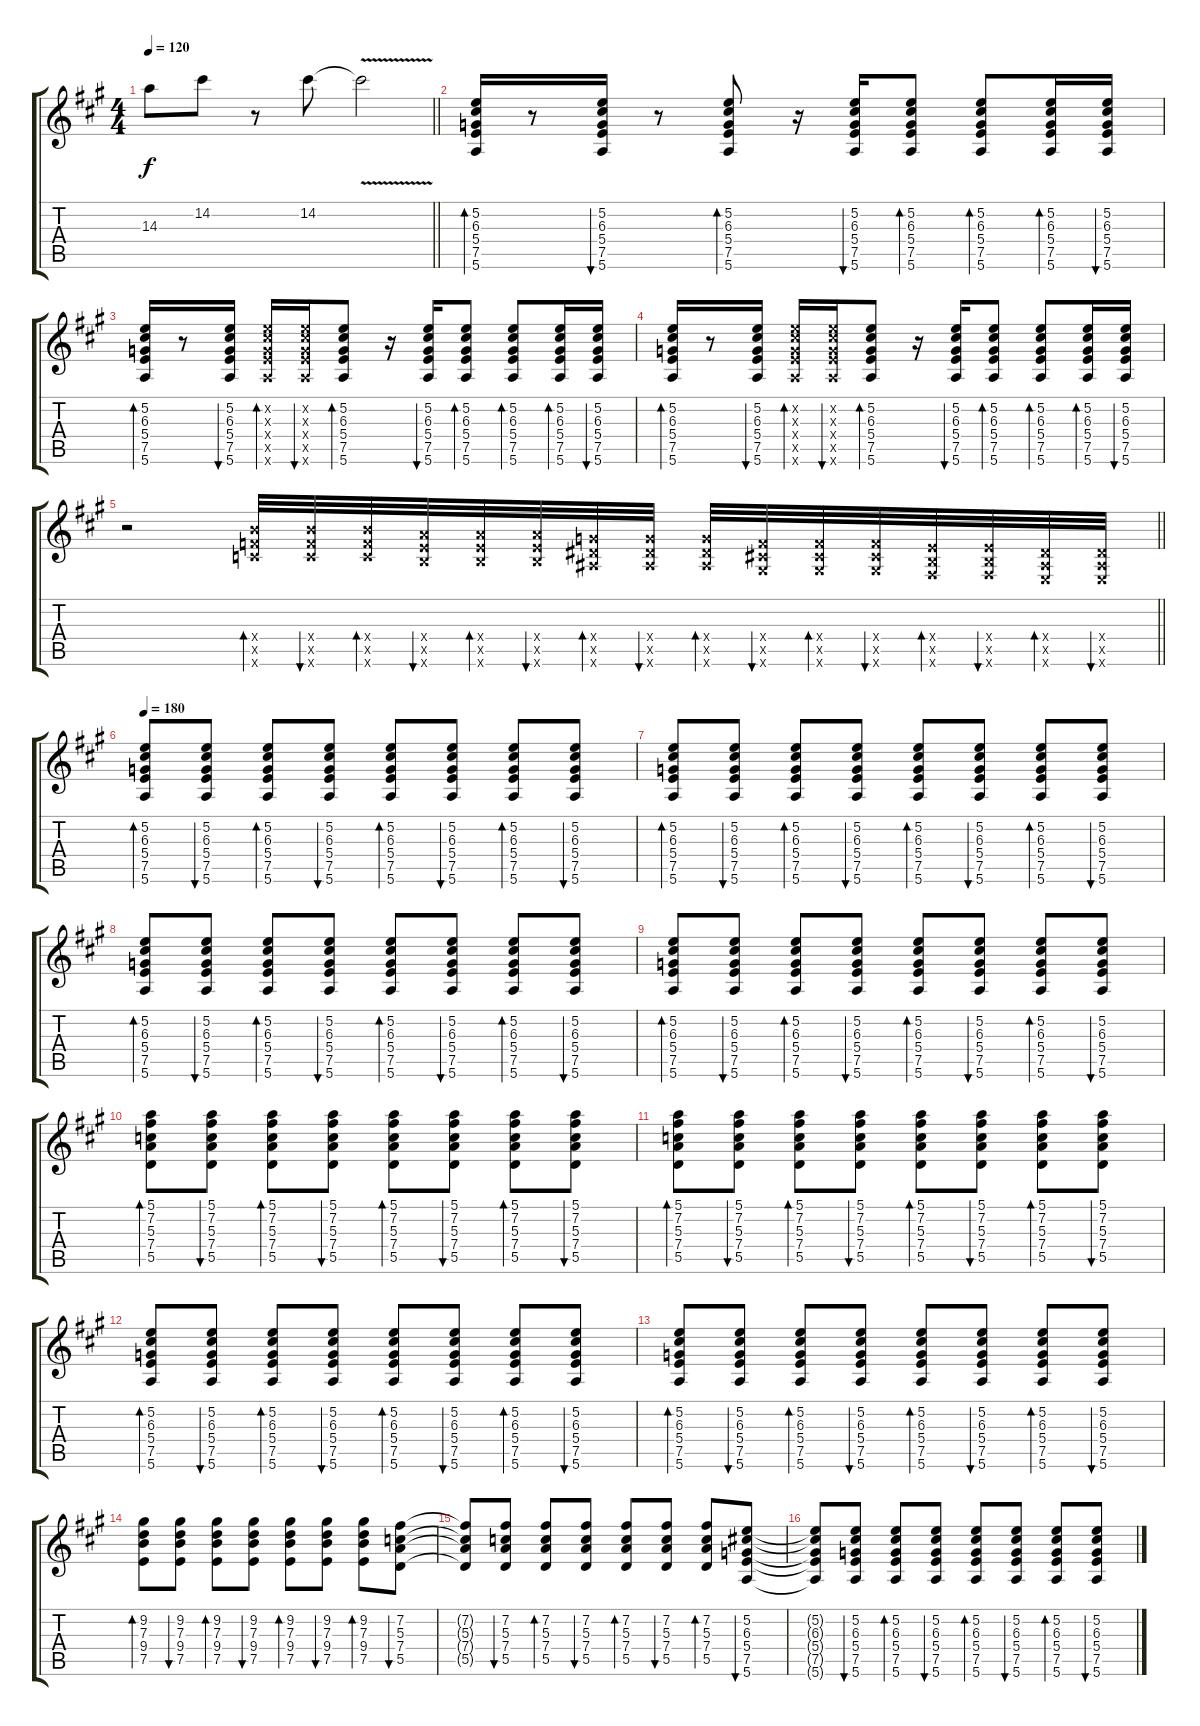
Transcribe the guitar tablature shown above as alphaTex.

\track "" {instrument acousticguitarsteel}
\staff {score tabs}
\tuning (E4 B3 G3 D3 A2 E2) {hide}
\ts (4 4)
\tempo 120
\clef g2
\barLineRight lightlight
\ks a
14.3.8{dy f} 14.2.8 r.8 14.2.8 14.2{v t}.2 |
(5.2 6.3 5.4 7.5 5.6).16{bd 30} r.8 (5.2 6.3 5.4 7.5 5.6).16{bu 30} r.8 (5.2 6.3 5.4 7.5 5.6).8{bd 30} r.16 (5.2 6.3 5.4 7.5 5.6).16{bu 30} (5.2 6.3 5.4 7.5 5.6).8{bd 30} (5.2 6.3 5.4 7.5 5.6).8{bd 30} (5.2 6.3 5.4 7.5 5.6).16{bd 30} (5.2 6.3 5.4 7.5 5.6).16{bu 30} |
(5.2 6.3 5.4 7.5 5.6).16{bd 30} r.8 (5.2 6.3 5.4 7.5 5.6).16{bu 30} (5.2{x} 6.3{x} 5.4{x} 7.5{x} 5.6{x}).16{bd 30} (5.2{x} 6.3{x} 5.4{x} 7.5{x} 5.6{x}).16{bu 30} (5.2 6.3 5.4 7.5 5.6).8{bd 30} r.16 (5.2 6.3 5.4 7.5 5.6).16{bu 30} (5.2 6.3 5.4 7.5 5.6).8{bd 30} (5.2 6.3 5.4 7.5 5.6).8{bd 30} (5.2 6.3 5.4 7.5 5.6).16{bd 30} (5.2 6.3 5.4 7.5 5.6).16{bu 30} |
(5.2 6.3 5.4 7.5 5.6).16{bd 30} r.8 (5.2 6.3 5.4 7.5 5.6).16{bu 30} (5.2{x} 6.3{x} 5.4{x} 7.5{x} 5.6{x}).16{bd 30} (5.2{x} 6.3{x} 5.4{x} 7.5{x} 5.6{x}).16{bu 30} (5.2 6.3 5.4 7.5 5.6).8{bd 30} r.16 (5.2 6.3 5.4 7.5 5.6).16{bu 30} (5.2 6.3 5.4 7.5 5.6).8{bd 30} (5.2 6.3 5.4 7.5 5.6).8{bd 30} (5.2 6.3 5.4 7.5 5.6).16{bd 30} (5.2 6.3 5.4 7.5 5.6).16{bu 30} |
\barLineRight lightlight
r.2 (9.4{x} 8.5{x} 8.6{x}).32{bd 30} (9.4{x} 8.5{x} 8.6{x}).32{bu 30} (9.4{x} 8.5{x} 8.6{x}).32{bd 30} (7.4{x} 7.5{x} 7.6{x}).32{bu 30} (7.4{x} 7.5{x} 7.6{x}).32{bd 30} (7.4{x} 7.5{x} 7.6{x}).32{bu 30} (5.4{x} 6.5{x} 6.6{x}).32{bd 30} (5.4{x} 6.5{x} 6.6{x}).32{bu 30} (5.4{x} 6.5{x} 6.6{x}).32{bd 30} (3.4{x} 4.5{x} 4.6{x}).32{bu 30} (3.4{x} 4.5{x} 4.6{x}).32{bd 30} (3.4{x} 4.5{x} 4.6{x}).32{bu 30} (2.4{x} 2.5{x} 2.6{x}).32{bd 30} (2.4{x} 2.5{x} 2.6{x}).32{bu 30} (1.4{x} 1.5{x} 0.6{x}).32{bd 30} (1.4{x} 1.5{x} 0.6{x}).32{bu 30} |
\tempo 180
(5.2 6.3 5.4 7.5 5.6).8{bd 30} (5.2 6.3 5.4 7.5 5.6).8{bu 30} (5.2 6.3 5.4 7.5 5.6).8{bd 30} (5.2 6.3 5.4 7.5 5.6).8{bu 30} (5.2 6.3 5.4 7.5 5.6).8{bd 30} (5.2 6.3 5.4 7.5 5.6).8{bu 30} (5.2 6.3 5.4 7.5 5.6).8{bd 30} (5.2 6.3 5.4 7.5 5.6).8{bu 30} |
(5.2 6.3 5.4 7.5 5.6).8{bd 30} (5.2 6.3 5.4 7.5 5.6).8{bu 30} (5.2 6.3 5.4 7.5 5.6).8{bd 30} (5.2 6.3 5.4 7.5 5.6).8{bu 30} (5.2 6.3 5.4 7.5 5.6).8{bd 30} (5.2 6.3 5.4 7.5 5.6).8{bu 30} (5.2 6.3 5.4 7.5 5.6).8{bd 30} (5.2 6.3 5.4 7.5 5.6).8{bu 30} |
(5.2 6.3 5.4 7.5 5.6).8{bd 30} (5.2 6.3 5.4 7.5 5.6).8{bu 30} (5.2 6.3 5.4 7.5 5.6).8{bd 30} (5.2 6.3 5.4 7.5 5.6).8{bu 30} (5.2 6.3 5.4 7.5 5.6).8{bd 30} (5.2 6.3 5.4 7.5 5.6).8{bu 30} (5.2 6.3 5.4 7.5 5.6).8{bd 30} (5.2 6.3 5.4 7.5 5.6).8{bu 30} |
(5.2 6.3 5.4 7.5 5.6).8{bd 30} (5.2 6.3 5.4 7.5 5.6).8{bu 30} (5.2 6.3 5.4 7.5 5.6).8{bd 30} (5.2 6.3 5.4 7.5 5.6).8{bu 30} (5.2 6.3 5.4 7.5 5.6).8{bd 30} (5.2 6.3 5.4 7.5 5.6).8{bu 30} (5.2 6.3 5.4 7.5 5.6).8{bd 30} (5.2 6.3 5.4 7.5 5.6).8{bu 30} |
(5.1 7.2 5.3 7.4 5.5).8{bd 30} (5.1 7.2 5.3 7.4 5.5).8{bu 30} (5.1 7.2 5.3 7.4 5.5).8{bd 30} (5.1 7.2 5.3 7.4 5.5).8{bu 30} (5.1 7.2 5.3 7.4 5.5).8{bd 30} (5.1 7.2 5.3 7.4 5.5).8{bu 30} (5.1 7.2 5.3 7.4 5.5).8{bd 30} (5.1 7.2 5.3 7.4 5.5).8{bu 30} |
(5.1 7.2 5.3 7.4 5.5).8{bd 30} (5.1 7.2 5.3 7.4 5.5).8{bu 30} (5.1 7.2 5.3 7.4 5.5).8{bd 30} (5.1 7.2 5.3 7.4 5.5).8{bu 30} (5.1 7.2 5.3 7.4 5.5).8{bd 30} (5.1 7.2 5.3 7.4 5.5).8{bu 30} (5.1 7.2 5.3 7.4 5.5).8{bd 30} (5.1 7.2 5.3 7.4 5.5).8{bu 30} |
(5.2 6.3 5.4 7.5 5.6).8{bd 30} (5.2 6.3 5.4 7.5 5.6).8{bu 30} (5.2 6.3 5.4 7.5 5.6).8{bd 30} (5.2 6.3 5.4 7.5 5.6).8{bu 30} (5.2 6.3 5.4 7.5 5.6).8{bd 30} (5.2 6.3 5.4 7.5 5.6).8{bu 30} (5.2 6.3 5.4 7.5 5.6).8{bd 30} (5.2 6.3 5.4 7.5 5.6).8{bu 30} |
(5.2 6.3 5.4 7.5 5.6).8{bd 30} (5.2 6.3 5.4 7.5 5.6).8{bu 30} (5.2 6.3 5.4 7.5 5.6).8{bd 30} (5.2 6.3 5.4 7.5 5.6).8{bu 30} (5.2 6.3 5.4 7.5 5.6).8{bd 30} (5.2 6.3 5.4 7.5 5.6).8{bu 30} (5.2 6.3 5.4 7.5 5.6).8{bd 30} (5.2 6.3 5.4 7.5 5.6).8{bu 30} |
(9.2 7.3 9.4 7.5).8{bd 30} (9.2 7.3 9.4 7.5).8{bu 30} (9.2 7.3 9.4 7.5).8{bd 30} (9.2 7.3 9.4 7.5).8{bu 30} (9.2 7.3 9.4 7.5).8{bd 30} (9.2 7.3 9.4 7.5).8{bu 30} (9.2 7.3 9.4 7.5).8{bd 30} (7.2 5.3 7.4 5.5).8{bu 30} |
(7.2{t} 5.3{t} 7.4{t} 5.5{t}).8 (7.2 5.3 7.4 5.5).8{bu 30} (7.2 5.3 7.4 5.5).8{bd 30} (7.2 5.3 7.4 5.5).8{bu 30} (7.2 5.3 7.4 5.5).8{bd 30} (7.2 5.3 7.4 5.5).8{bu 30} (7.2 5.3 7.4 5.5).8{bd 30} (5.2 6.3 5.4 7.5 5.6).8{bu 30} |
(5.2{t} 6.3{t} 5.4{t} 7.5{t} 5.6{t}).8 (5.2 6.3 5.4 7.5 5.6).8{bu 30} (5.2 6.3 5.4 7.5 5.6).8{bd 30} (5.2 6.3 5.4 7.5 5.6).8{bu 30} (5.2 6.3 5.4 7.5 5.6).8{bd 30} (5.2 6.3 5.4 7.5 5.6).8{bu 30} (5.2 6.3 5.4 7.5 5.6).8{bd 30} (5.2 6.3 5.4 7.5 5.6).8{bu 30}
